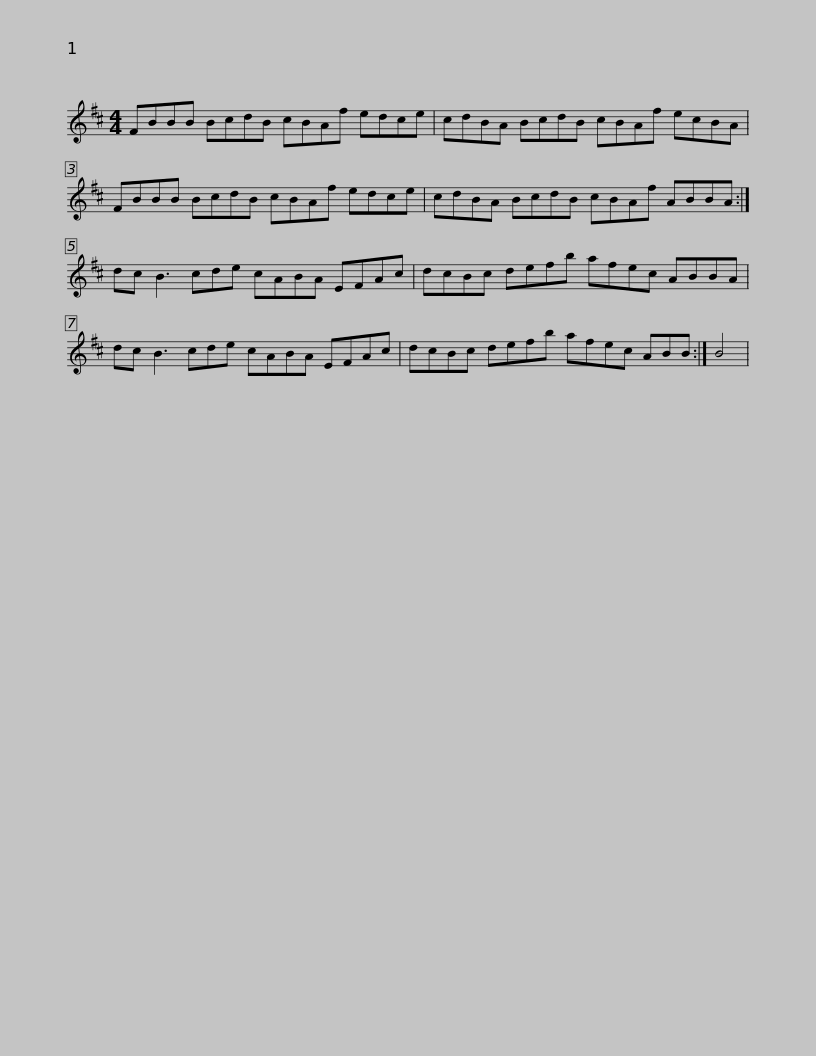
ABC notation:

X:1
L:1/8
M:4/4
I:linebreak $
K:Bmin
V:1 treble
V:1
 FBBB BcdB cBAf edce | cdBA BcdB cBAf ecBA |$ FBBB BcdB cBAf edce | cdBA BcdB cBAf ABBA :|$ dc B3 cde cABA EFAc | %5
 dcBc defb afec ABBA |$ dc B3 cde cABA EFAc | dcBc defb afec ABB :| B4 | %9
